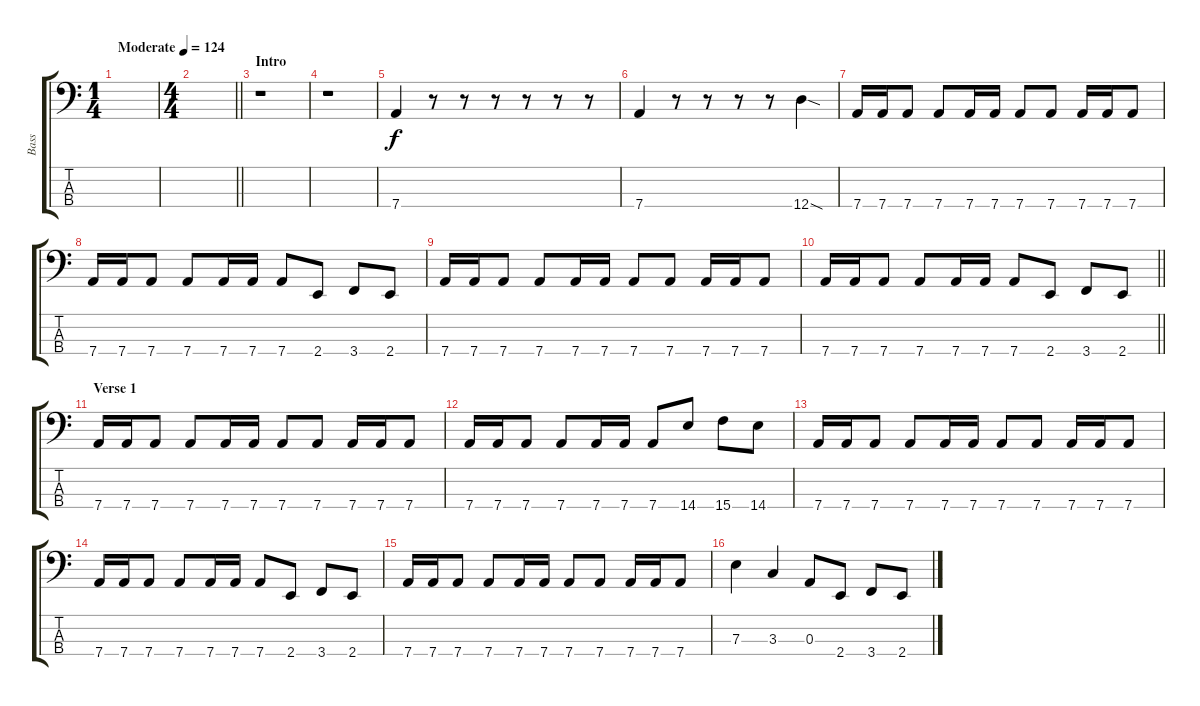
\track ("Bass" "Bass") {instrument electricbassfinger}
\staff {score tabs}
\tuning (G2 D2 A1 D1) {hide}
\ts (1 4)
\tempo (124 "Moderate")
\clef f4
\ks c
|
\ts (4 4)
\barLineRight lightlight
|
\section ("" "Intro")
r.1 |
r.1 |
7.4.4 r.8 r.8 r.8 r.8 r.8 r.8 |
7.4.4 r.8 r.8 r.8 r.8 12.4{sod}.4 |
7.4.16 7.4.16 7.4.8 7.4.8 7.4.16 7.4.16 7.4.8 7.4.8 7.4.16 7.4.16 7.4.8 |
7.4.16 7.4.16 7.4.8 7.4.8 7.4.16 7.4.16 7.4.8 2.4.8 3.4.8 2.4.8 |
7.4.16 7.4.16 7.4.8 7.4.8 7.4.16 7.4.16 7.4.8 7.4.8 7.4.16 7.4.16 7.4.8 |
\barLineRight lightlight
7.4.16 7.4.16 7.4.8 7.4.8 7.4.16 7.4.16 7.4.8 2.4.8 3.4.8 2.4.8 |
\section ("" "Verse 1")
7.4.16 7.4.16 7.4.8 7.4.8 7.4.16 7.4.16 7.4.8 7.4.8 7.4.16 7.4.16 7.4.8 |
7.4.16 7.4.16 7.4.8 7.4.8 7.4.16 7.4.16 7.4.8 14.4.8 15.4.8 14.4.8 |
7.4.16 7.4.16 7.4.8 7.4.8 7.4.16 7.4.16 7.4.8 7.4.8 7.4.16 7.4.16 7.4.8 |
7.4.16 7.4.16 7.4.8 7.4.8 7.4.16 7.4.16 7.4.8 2.4.8 3.4.8 2.4.8 |
7.4.16 7.4.16 7.4.8 7.4.8 7.4.16 7.4.16 7.4.8 7.4.8 7.4.16 7.4.16 7.4.8 |
7.3.4 3.3.4 0.3.8 2.4.8 3.4.8 2.4.8
